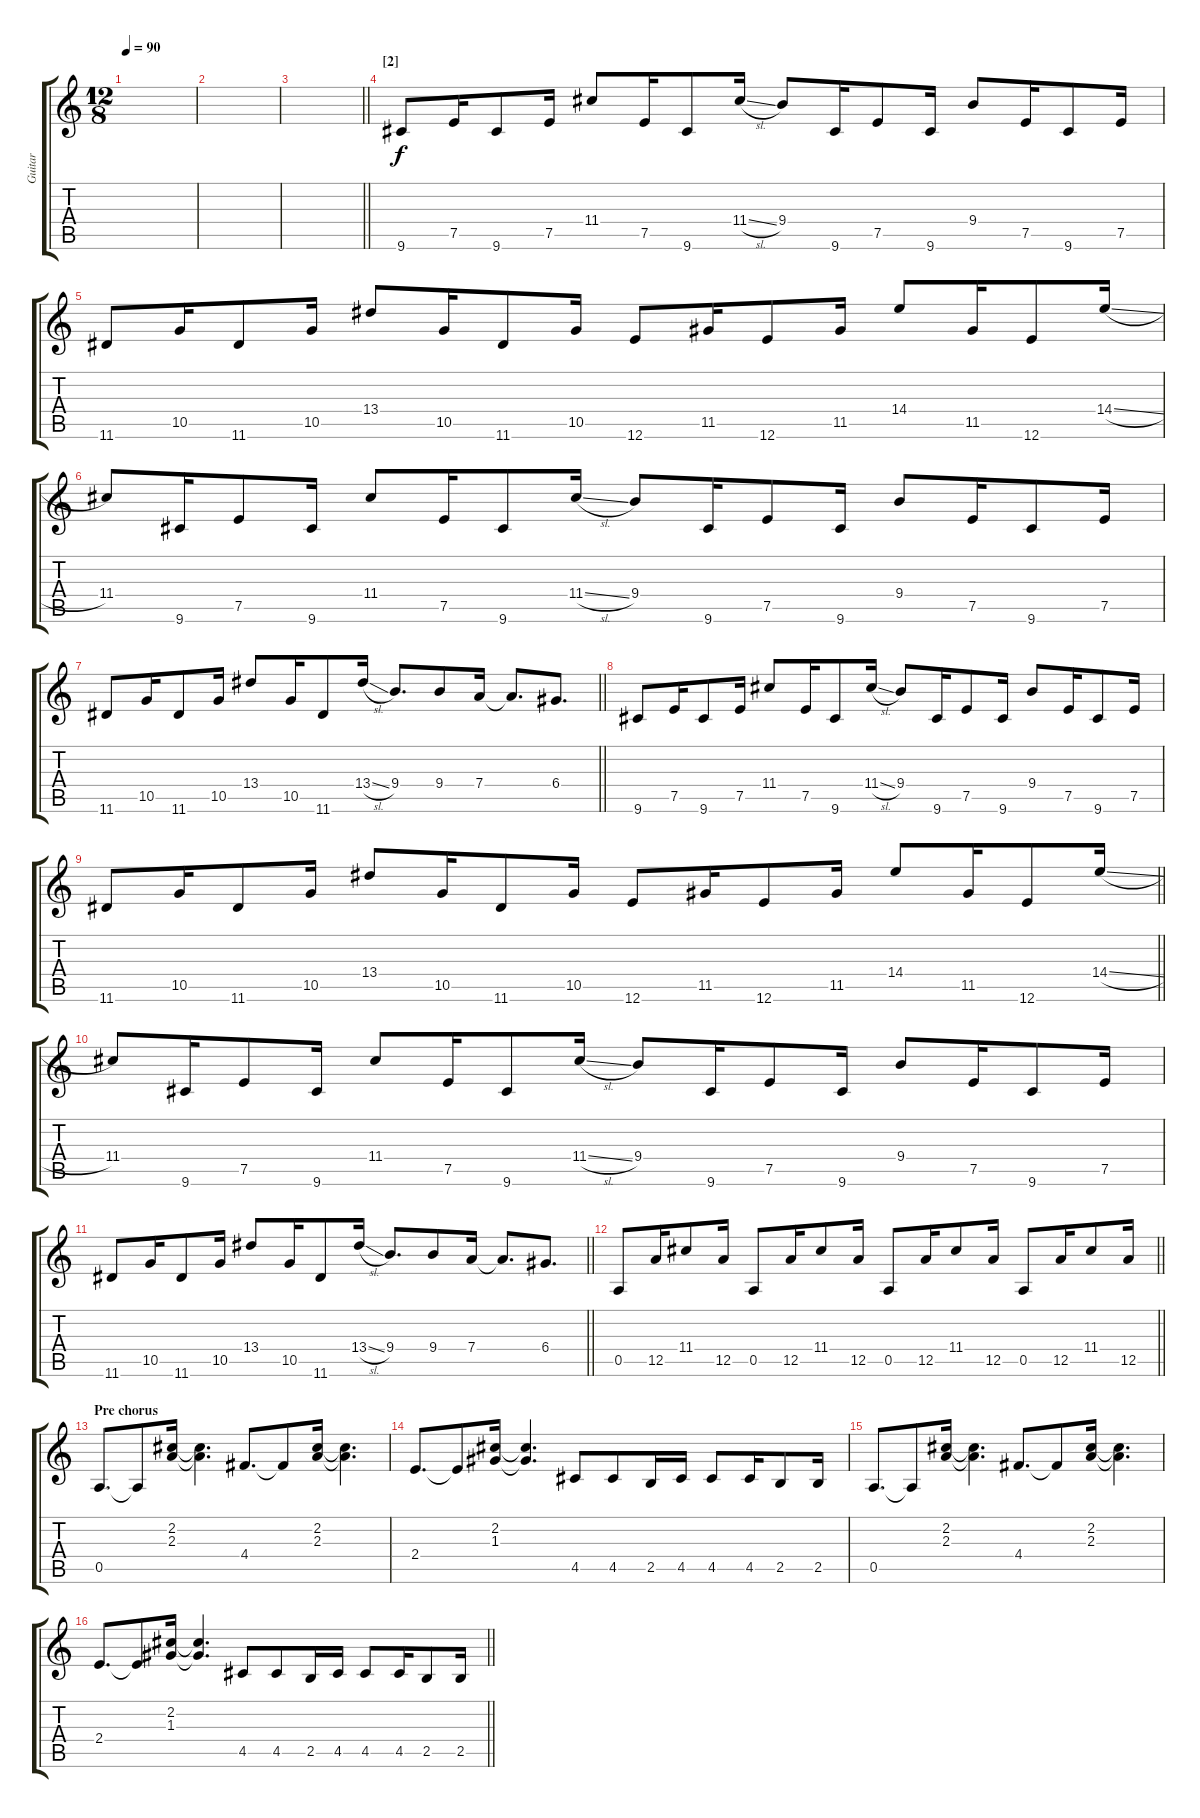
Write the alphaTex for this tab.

\track ("Guitar" "Guitar") {instrument electricguitarclean}
\staff {score tabs}
\tuning (E4 B3 G3 D3 A2 E2) {hide}
\ts (12 8)
\tempo 90
\clef g2
\ks c
|
|
\barLineRight lightlight
|
\section ("" "[2]")
9.6.8{balance 13 instrument overdrivenguitar} 7.5.16 9.6.8 7.5.16 11.4.8 7.5.16 9.6.8 11.4{sl}.16 9.4.8 9.6.16 7.5.8 9.6.16 9.4.8 7.5.16 9.6.8 7.5.16 |
11.6.8 10.5.16 11.6.8 10.5.16 13.4.8 10.5.16 11.6.8 10.5.16 12.6.8 11.5.16 12.6.8 11.5.16 14.4.8 11.5.16 12.6.8 14.4{sl}.16 |
11.4.8 9.6.16 7.5.8 9.6.16 11.4.8 7.5.16 9.6.8 11.4{sl}.16 9.4.8 9.6.16 7.5.8 9.6.16 9.4.8 7.5.16 9.6.8 7.5.16 |
\barLineRight lightlight
11.6.8 10.5.16 11.6.8 10.5.16 13.4.8 10.5.16 11.6.8 13.4{sl}.16 9.4.8{d} 9.4.8 7.4.16 7.4{t}.8{d} 6.4.8{d} |
\section ("" "")
9.6.8 7.5.16 9.6.8 7.5.16 11.4.8 7.5.16 9.6.8 11.4{sl}.16 9.4.8 9.6.16 7.5.8 9.6.16 9.4.8 7.5.16 9.6.8 7.5.16 |
\barLineRight lightlight
11.6.8 10.5.16 11.6.8 10.5.16 13.4.8 10.5.16 11.6.8 10.5.16 12.6.8 11.5.16 12.6.8 11.5.16 14.4.8 11.5.16 12.6.8 14.4{sl}.16 |
11.4.8 9.6.16 7.5.8 9.6.16 11.4.8 7.5.16 9.6.8 11.4{sl}.16 9.4.8 9.6.16 7.5.8 9.6.16 9.4.8 7.5.16 9.6.8 7.5.16 |
\barLineRight lightlight
11.6.8 10.5.16 11.6.8 10.5.16 13.4.8 10.5.16 11.6.8 13.4{sl}.16 9.4.8{d} 9.4.8 7.4.16 7.4{t}.8{d} 6.4.8{d} |
\section ("" "")
\barLineRight lightlight
0.5.8{balance 2 instrument overdrivenguitar} 12.5.16 11.4.8 12.5.16 0.5.8 12.5.16 11.4.8 12.5.16 0.5.8 12.5.16 11.4.8 12.5.16 0.5.8 12.5.16 11.4.8 12.5.16 |
\section ("" "Pre chorus")
0.5.8{d} 0.5{t}.8 (2.2 2.3).16 (2.2{t} 2.3{t}).4{d} 4.4.8{d} 4.4{t}.8 (2.2 2.3).16 (2.2{t} 2.3{t}).4{d} |
2.4.8{d} 2.4{t}.8 (2.2 1.3).16 (2.2{t} 1.3{t}).4{d} 4.5.8 4.5.8 2.5.16 4.5.16 4.5.8 4.5.16 2.5.8 2.5.16 |
0.5.8{d} 0.5{t}.8 (2.2 2.3).16 (2.2{t} 2.3{t}).4{d} 4.4.8{d} 4.4{t}.8 (2.2 2.3).16 (2.2{t} 2.3{t}).4{d} |
\barLineRight lightlight
2.4.8{d} 2.4{t}.8 (2.2 1.3).16 (2.2{t} 1.3{t}).4{d} 4.5.8 4.5.8 2.5.16 4.5.16 4.5.8 4.5.16 2.5.8 2.5.16
